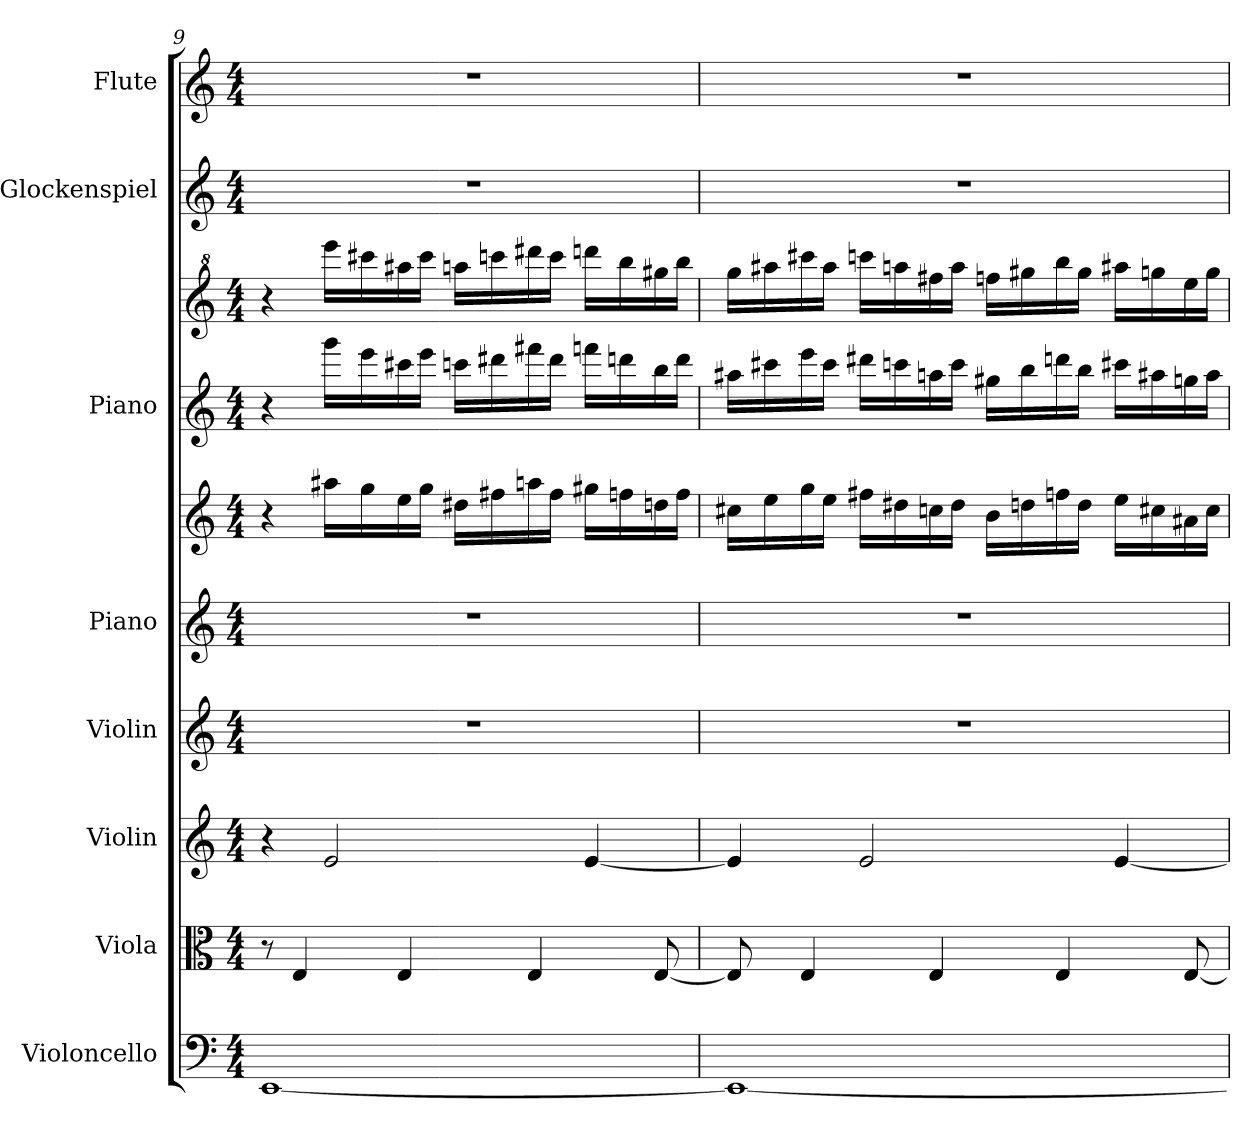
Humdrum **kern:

**kern	**kern	**kern	**kern	**kern	**kern	**kern	**kern	**kern	**kern
*part8	*part7	*part6	*part5	*part4	*part4	*part3	*part3	*part2	*part1
*staff10	*staff9	*staff8	*staff7	*staff6	*staff5	*staff4	*staff3	*staff2	*staff1
*I"Violoncello	*I"Viola	*I"Violin	*I"Violin	*I"Piano	*	*I"Piano	*	*I"Glockenspiel	*I"Flute
*I'Vc.	*I'Vla.	*I'Vln.	*I'Vln.	*I'Pno.	*	*I'Pno.	*	*I'Glock.	*I'Fl.
!!LO:PB:g=z
*clefF4	*clefC3	*clefG2	*clefG2	*clefG2	*clefG2	*clefG2	*clefG^2	*clefG2	*clefG2
*	*	*	*	*	*	*	*	*ITrd-14c-24	*
*k[]	*k[]	*k[]	*k[]	*k[]	*k[]	*k[]	*k[]	*k[]	*k[]
*M4/4	*M4/4	*M4/4	*M4/4	*M4/4	*M4/4	*M4/4	*M4/4	*M4/4	*M4/4
=9	=9	=9	=9	=9	=9	=9	=9	=9	=9
[1EE	8r	4r	1r	1r	4r	4r	4r	1r	1r
.	4E/	.	.	.	.	.	.	.	.
.	.	2e/	.	.	16aa#X\LL	16ggg\LL	16eeee\LL	.	.
.	.	.	.	.	16gg\	16eee\	16cccc#X\	.	.
.	4E/	.	.	.	16ee\	16ccc#X\	16aaa#X\	.	.
.	.	.	.	.	16gg\JJ	16eee\JJ	16cccc#\JJ	.	.
.	.	.	.	.	16dd#X\LL	16cccn\LL	16aaan\LL	.	.
.	.	.	.	.	16ff#X\	16ddd#X\	16ccccn\	.	.
.	4E/	.	.	.	16aan\	16fff#X\	16dddd#X\	.	.
.	.	.	.	.	16ff#\JJ	16ddd#\JJ	16cccc\JJ	.	.
.	.	[4e/	.	.	16gg#X\LL	16fffn\LL	16ddddn\LL	.	.
.	.	.	.	.	16ffn\	16dddn\	16bbb\	.	.
.	[8E/	.	.	.	16ddn\	16bb\	16ggg#X\	.	.
.	.	.	.	.	16ff\JJ	16ddd\JJ	16bbb\JJ	.	.
!!LO:PB:g=z
=10	=10	=10	=10	=10	=10	=10	=10	=10	=10
1EE_	8E/]	4e/]	1r	1r	16cc#X\LL	16aa#X\LL	16ggg\LL	1r	1r
.	.	.	.	.	16ee\	16ccc#X\	16aaa#X\	.	.
.	4E/	.	.	.	16gg\	16eee\	16cccc#X\	.	.
.	.	.	.	.	16ee\JJ	16ccc#\JJ	16aaa#\JJ	.	.
.	.	2e/	.	.	16ff#X\LL	16ddd#X\LL	16ccccn\LL	.	.
.	.	.	.	.	16dd#X\	16cccn\	16aaan\	.	.
.	4E/	.	.	.	16ccn\	16aan\	16fff#X\	.	.
.	.	.	.	.	16dd#\JJ	16ccc\JJ	16aaa\JJ	.	.
.	.	.	.	.	16b\LL	16gg#X\LL	16fffn\LL	.	.
.	.	.	.	.	16ddn\	16bb\	16ggg#X\	.	.
.	4E/	.	.	.	16ffn\	16dddn\	16bbb\	.	.
.	.	.	.	.	16dd\JJ	16bb\JJ	16ggg#\JJ	.	.
.	.	[4e/	.	.	16ee\LL	16ccc#X\LL	16aaa#X\LL	.	.
.	.	.	.	.	16cc#X\	16aa#X\	16gggn\	.	.
.	[8E/	.	.	.	16a#X\	16ggn\	16eee\	.	.
.	.	.	.	.	16cc#\JJ	16aa#\JJ	16ggg\JJ	.	.
=	=	=	=	=	=	=	=	=	=
*-	*-	*-	*-	*-	*-	*-	*-	*-	*-
